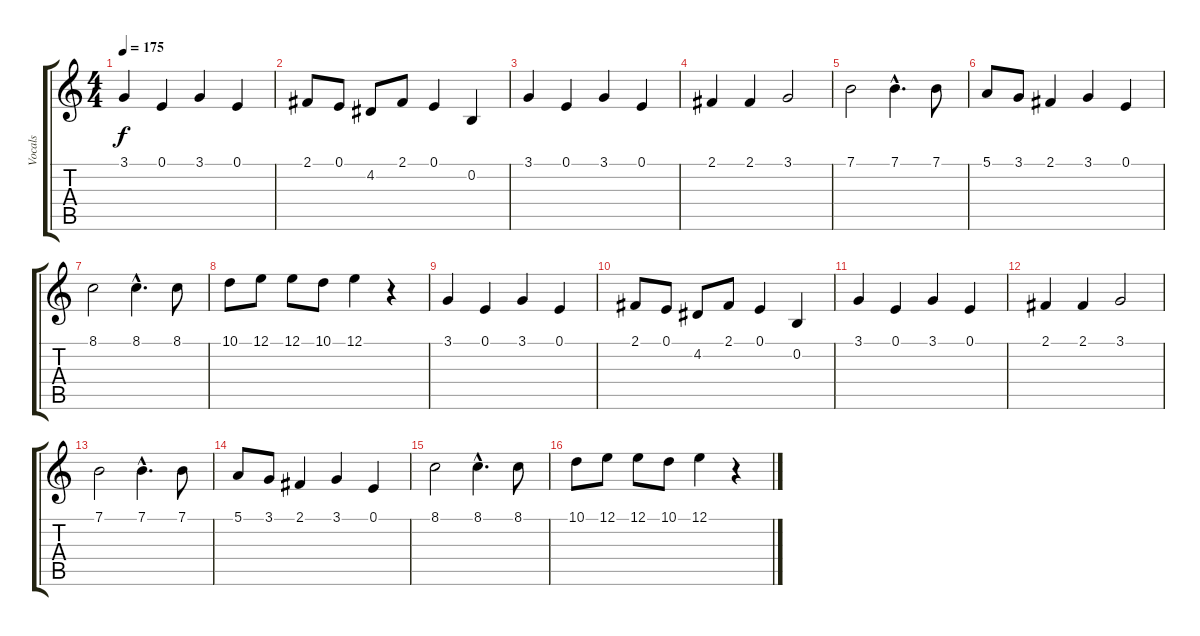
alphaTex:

\track ("Vocals" "Vocals") {instrument trumpet}
\staff {score tabs}
\tuning (E4 B3 G3 D3 A2 E2) {hide}
\ts (4 4)
\tempo 175
\clef g2
\ks c
3.1.4{dy f} 0.1.4 3.1.4 0.1.4 |
2.1.8 0.1.8 4.2.8 2.1.8 0.1.4 0.2.4 |
3.1.4 0.1.4 3.1.4 0.1.4 |
2.1.4 2.1.4 3.1.2 |
7.1.2 7.1{hac}.4{d} 7.1.8 |
5.1.8 3.1.8 2.1.4 3.1.4 0.1.4 |
8.1.2 8.1{hac}.4{d} 8.1.8 |
10.1.8 12.1.8 12.1.8 10.1.8 12.1.4 r.4 |
3.1.4 0.1.4 3.1.4 0.1.4 |
2.1.8 0.1.8 4.2.8 2.1.8 0.1.4 0.2.4 |
3.1.4 0.1.4 3.1.4 0.1.4 |
2.1.4 2.1.4 3.1.2 |
7.1.2 7.1{hac}.4{d} 7.1.8 |
5.1.8 3.1.8 2.1.4 3.1.4 0.1.4 |
8.1.2 8.1{hac}.4{d} 8.1.8 |
10.1.8 12.1.8 12.1.8 10.1.8 12.1.4 r.4
